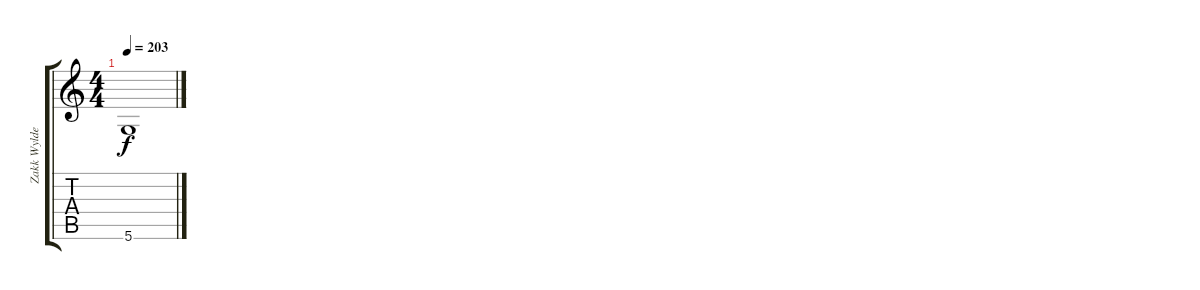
\track ("Zakk Wylde" "Zakk Wylde") {instrument distortionguitar}
\staff {score tabs}
\tuning (D4 A3 F3 C3 G2 D2) {hide}
\ts (4 4)
\tempo 203
\clef g2
\ks c
5.6{t}.1{dy f}
